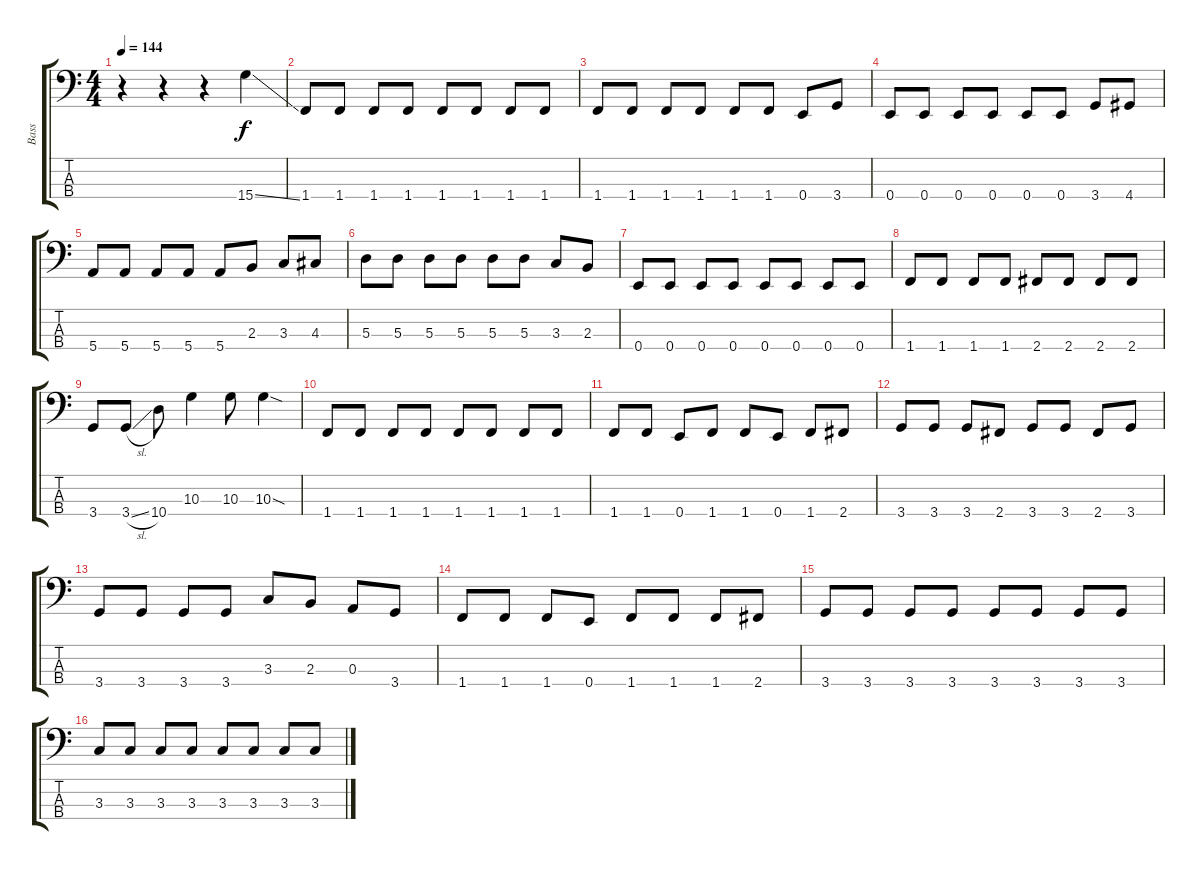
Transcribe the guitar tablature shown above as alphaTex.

\track ("Bass" "Bass") {instrument electricbasspick}
\staff {score tabs}
\tuning (G2 D2 A1 E1) {hide}
\ts (4 4)
\tempo 144
\clef f4
\ks c
r.4{txt "" dy f instrument electricbasspick} r.4 r.4 15.4{ss}.4 |
1.4.8 1.4.8 1.4.8 1.4.8 1.4.8 1.4.8 1.4.8 1.4.8 |
1.4.8 1.4.8 1.4.8 1.4.8 1.4.8 1.4.8 0.4.8 3.4.8 |
0.4.8 0.4.8 0.4.8 0.4.8 0.4.8 0.4.8 3.4.8 4.4.8 |
5.4.8 5.4.8 5.4.8 5.4.8 5.4.8 2.3.8 3.3.8 4.3.8 |
5.3.8 5.3.8 5.3.8 5.3.8 5.3.8 5.3.8 3.3.8 2.3.8 |
0.4.8 0.4.8 0.4.8 0.4.8 0.4.8 0.4.8 0.4.8 0.4.8 |
1.4.8 1.4.8 1.4.8 1.4.8 2.4.8 2.4.8 2.4.8 2.4.8 |
3.4.8 3.4{sl}.8 10.4.8 10.3.4 10.3.8 10.3{sod}.4 |
1.4.8 1.4.8 1.4.8 1.4.8 1.4.8 1.4.8 1.4.8 1.4.8 |
1.4.8 1.4.8 0.4.8 1.4.8 1.4.8 0.4.8 1.4.8 2.4.8 |
3.4.8 3.4.8 3.4.8 2.4.8 3.4.8 3.4.8 2.4.8 3.4.8 |
3.4.8 3.4.8 3.4.8 3.4.8 3.3.8 2.3.8 0.3.8 3.4.8 |
1.4.8 1.4.8 1.4.8 0.4.8 1.4.8 1.4.8 1.4.8 2.4.8 |
3.4.8 3.4.8 3.4.8 3.4.8 3.4.8 3.4.8 3.4.8 3.4.8 |
3.3.8 3.3.8 3.3.8 3.3.8 3.3.8 3.3.8 3.3.8 3.3.8
